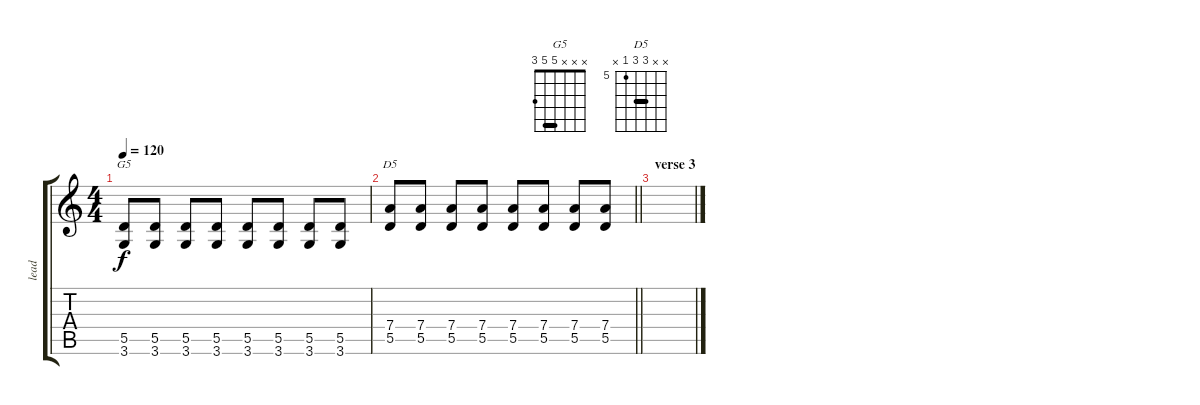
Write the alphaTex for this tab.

\track ("lead" "lead") {instrument distortionguitar}
\staff {score tabs}
\tuning (E4 B3 G3 D3 A2 E2) {hide}
\chord ("G5" x x x 5 5 3) {barre 5}
\chord ("D5" x x 7 7 5 x) {firstfret 5 barre 7}
\ts (4 4)
\tempo 120
\clef g2
\ks c
(5.5 3.6).8{ch "G5" dy f} (5.5 3.6).8 (5.5 3.6).8 (5.5 3.6).8 (5.5 3.6).8 (5.5 3.6).8 (5.5 3.6).8 (5.5 3.6).8 |
\barLineRight lightlight
(7.4 5.5).8{ch "D5"} (7.4 5.5).8 (7.4 5.5).8 (7.4 5.5).8 (7.4 5.5).8 (7.4 5.5).8 (7.4 5.5).8 (7.4 5.5).8 |
\section ("" "verse 3")
